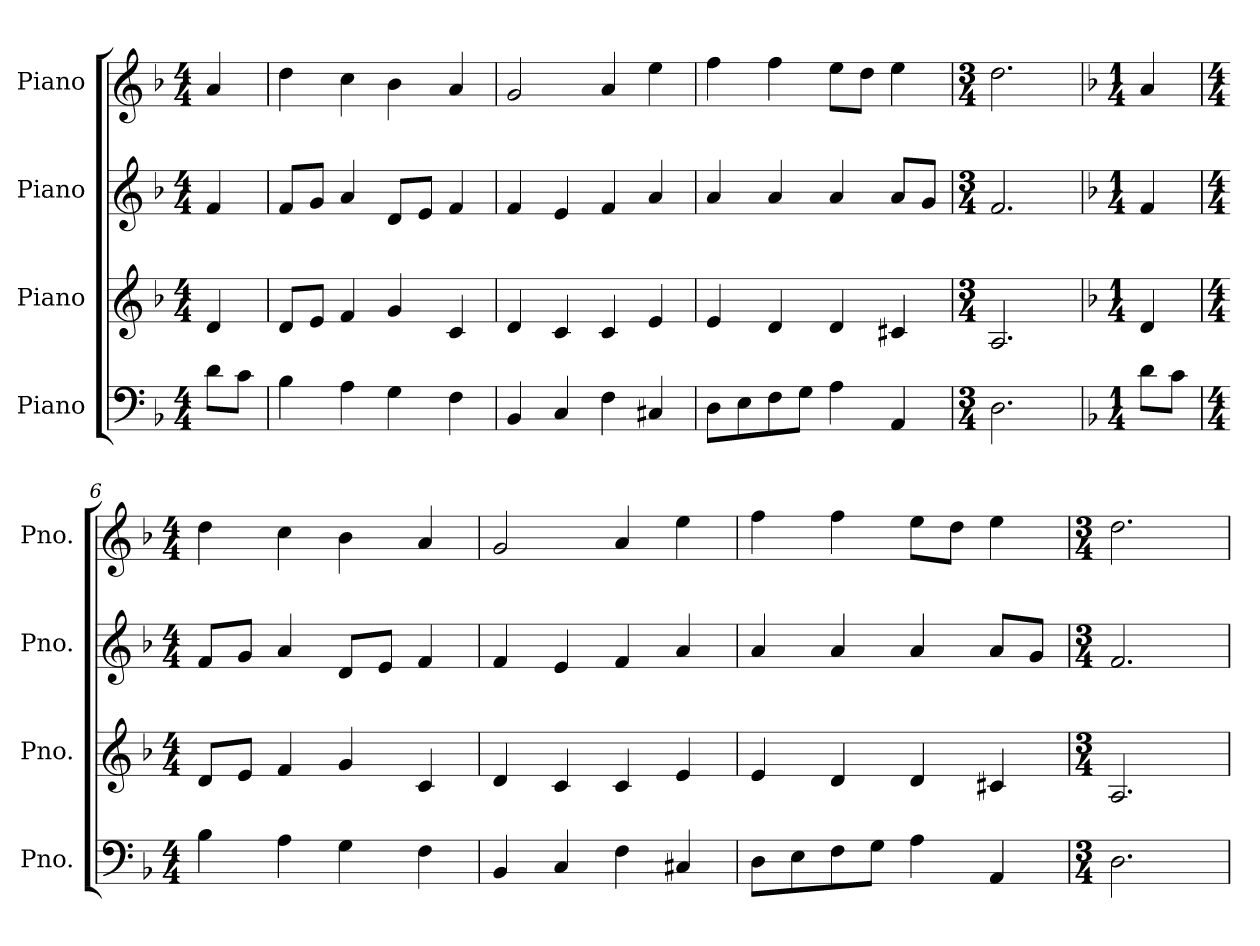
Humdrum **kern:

**kern	**kern	**kern	**kern
*part4	*part3	*part2	*part1
*staff4	*staff3	*staff2	*staff1
*I"Piano	*I"Piano	*I"Piano	*I"Piano
*I'Pno.	*I'Pno.	*I'Pno.	*I'Pno.
*clefF4	*clefG2	*clefG2	*clefG2
*k[b-]	*k[b-]	*k[b-]	*k[b-]
*M4/4	*M4/4	*M4/4	*M4/4
*MM120	*MM120	*MM120	*MM120
=	=	=	=
8d\L	4d/	4f/	4a/
8c\J	.	.	.
=1	=1	=1	=1
4B-\	8d/L	8f/L	4dd\
.	8e/J	8g/J	.
4A\	4f/	4a/	4cc\
4G\	4g/	8d/L	4b-\
.	.	8e/J	.
4F\	4c/	4f/	4a/
=2	=2	=2	=2
4BB-/	4d/	4f/	2g/
4C/	4c/	4e/	.
4F\	4c/	4f/	4a/
4C#X/	4e/	4a/	4ee\
=3	=3	=3	=3
8D\L	4e/	4a/	4ff\
8E\	.	.	.
8F\	4d/	4a/	4ff\
8G\J	.	.	.
4A\	4d/	4a/	8ee\L
.	.	.	8dd\J
4AA/	4c#X/	8a/L	4ee\
.	.	8g/J	.
=4	=4	=4	=4
*M3/4	*M3/4	*M3/4	*M3/4
2.D\	2.A/	2.f/	2.dd\
=5	=5	=5	=5
*k[b-]	*k[b-]	*k[b-]	*k[b-]
*M1/4	*M1/4	*M1/4	*M1/4
8d\L	4d/	4f/	4a/
8c\J	.	.	.
=6	=6	=6	=6
*M4/4	*M4/4	*M4/4	*M4/4
4B-\	8d/L	8f/L	4dd\
.	8e/J	8g/J	.
4A\	4f/	4a/	4cc\
4G\	4g/	8d/L	4b-\
.	.	8e/J	.
4F\	4c/	4f/	4a/
!!LO:LB:g=z
=7	=7	=7	=7
4BB-/	4d/	4f/	2g/
4C/	4c/	4e/	.
4F\	4c/	4f/	4a/
4C#X/	4e/	4a/	4ee\
=8	=8	=8	=8
8D\L	4e/	4a/	4ff\
8E\	.	.	.
8F\	4d/	4a/	4ff\
8G\J	.	.	.
4A\	4d/	4a/	8ee\L
.	.	.	8dd\J
4AA/	4c#X/	8a/L	4ee\
.	.	8g/J	.
=9	=9	=9	=9
*M3/4	*M3/4	*M3/4	*M3/4
2.D\	2.A/	2.f/	2.dd\
=	=	=	=
*-	*-	*-	*-
